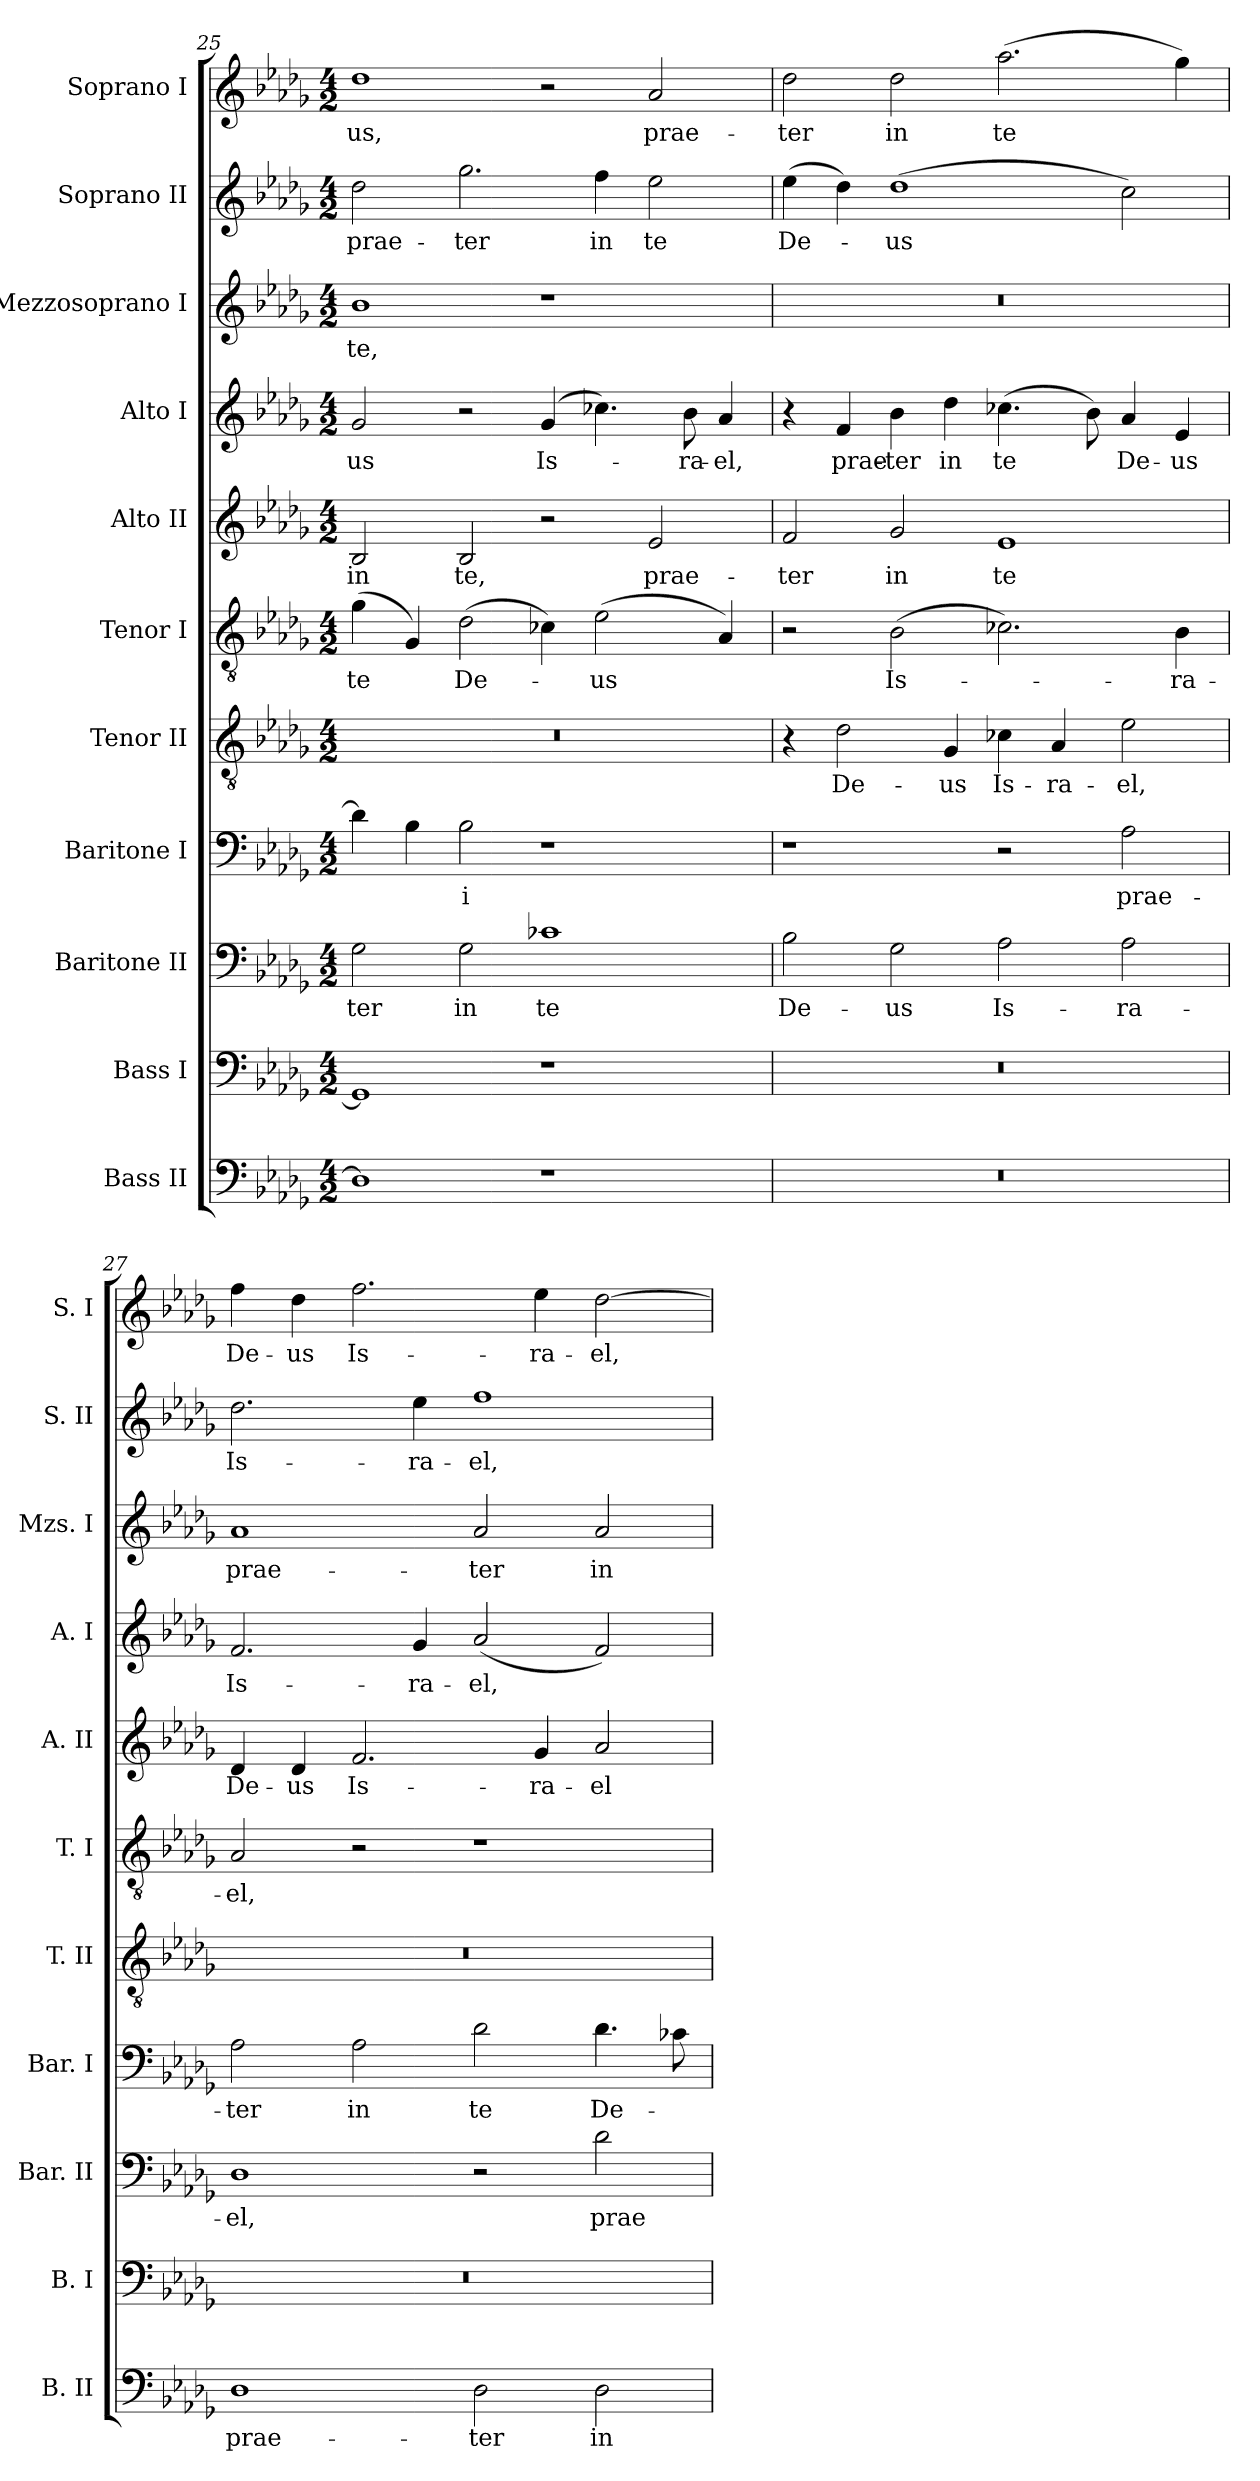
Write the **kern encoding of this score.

**kern	**text	**kern	**kern	**text	**kern	**text	**kern	**text	**kern	**text	**kern	**text	**kern	**text	**kern	**text	**kern	**text	**kern	**text
*part11	*part11	*part10	*part9	*part9	*part8	*part8	*part7	*part7	*part6	*part6	*part5	*part5	*part4	*part4	*part3	*part3	*part2	*part2	*part1	*part1
*staff11	*staff11	*staff10	*staff9	*staff9	*staff8	*staff8	*staff7	*staff7	*staff6	*staff6	*staff5	*staff5	*staff4	*staff4	*staff3	*staff3	*staff2	*staff2	*staff1	*staff1
*I"Bass II	*	*I"Bass I	*I"Baritone II	*	*I"Baritone I	*	*I"Tenor II	*	*I"Tenor I	*	*I"Alto II	*	*I"Alto I	*	*I"Mezzosoprano I	*	*I"Soprano II	*	*I"Soprano I	*
*I'B. II	*	*I'B. I	*I'Bar. II	*	*I'Bar. I	*	*I'T. II	*	*I'T. I	*	*I'A. II	*	*I'A. I	*	*I'Mzs. I	*	*I'S. II	*	*I'S. I	*
!!LO:PB:g=z
*clefF4	*	*clefF4	*clefF4	*	*clefF4	*	*clefGv2	*	*clefGv2	*	*clefG2	*	*clefG2	*	*clefG2	*	*clefG2	*	*clefG2	*
*k[b-e-a-d-g-]	*	*k[b-e-a-d-g-]	*k[b-e-a-d-g-]	*	*k[b-e-a-d-g-]	*	*k[b-e-a-d-g-]	*	*k[b-e-a-d-g-]	*	*k[b-e-a-d-g-]	*	*k[b-e-a-d-g-]	*	*k[b-e-a-d-g-]	*	*k[b-e-a-d-g-]	*	*k[b-e-a-d-g-]	*
*D-:	*	*D-:	*D-:	*	*D-:	*	*D-:	*	*D-:	*	*D-:	*	*D-:	*	*D-:	*	*D-:	*	*D-:	*
*M4/2	*	*M4/2	*M4/2	*	*M4/2	*	*M4/2	*	*M4/2	*	*M4/2	*	*M4/2	*	*M4/2	*	*M4/2	*	*M4/2	*
=25	=25	=25	=25	=25	=25	=25	=25	=25	=25	=25	=25	=25	=25	=25	=25	=25	=25	=25	=25	=25
1D-]	.	1GG-]	2G-\	-ter	4d-\]	.	0r	.	(4g-\	te	2B-/	in	2g-/	-us	1b-	te,	2dd-\	prae-	1dd-	-us,
.	.	.	.	.	4B-\	.	.	.	4G-/)	.	.	.	.	.	.	.	.	.	.	.
.	.	.	2G-\	in	2B-\	i	.	.	(2d-\	De-	2B-/	te,	2r	.	.	.	2.gg-\	-ter	.	.
1r	.	1r	1c-X	te	1r	.	.	.	4c-X\)	.	2r	.	(4g-/	Is-	1r	.	.	.	2r	.
.	.	.	.	.	.	.	.	.	(2e-\	-us	.	.	4.cc-X\)	.	.	.	4ff\	in	.	.
.	.	.	.	.	.	.	.	.	.	.	2e-/	prae-	.	.	.	.	2ee-\	te	2a-/	prae-
.	.	.	.	.	.	.	.	.	.	.	.	.	8b-\	-ra-	.	.	.	.	.	.
.	.	.	.	.	.	.	.	.	4A-/)	.	.	.	4a-/	-el,	.	.	.	.	.	.
=26	=26	=26	=26	=26	=26	=26	=26	=26	=26	=26	=26	=26	=26	=26	=26	=26	=26	=26	=26	=26
0r	.	0r	2B-\	De-	1r	.	4r	.	2r	.	2f/	-ter	4r	.	0r	.	(4ee-\	De-	2dd-\	-ter
.	.	.	.	.	.	.	2d-\	De-	.	.	.	.	4f/	prae-	.	.	4dd-\)	.	.	.
.	.	.	2G-\	-us	.	.	.	.	(2B-\	Is-	2g-/	in	4b-\	-ter	.	.	(1dd-	-us	2dd-\	in
.	.	.	.	.	.	.	4G-/	-us	.	.	.	.	4dd-\	in	.	.	.	.	.	.
.	.	.	2A-\	Is-	2r	.	4c-X\	Is-	2.c-X\)	.	1e-	te	(4.cc-X\	te	.	.	.	.	(2.aa-\	te
.	.	.	.	.	.	.	4A-/	-ra-	.	.	.	.	.	.	.	.	.	.	.	.
.	.	.	.	.	.	.	.	.	.	.	.	.	8b-\)	.	.	.	.	.	.	.
.	.	.	2A-\	-ra-	2A-\	prae-	2e-\	-el,	.	.	.	.	4a-/	De-	.	.	2cc\)	.	.	.
.	.	.	.	.	.	.	.	.	4B-\	-ra-	.	.	4e-/	-us	.	.	.	.	4gg-\)	.
!!LO:PB:g=z
=27	=27	=27	=27	=27	=27	=27	=27	=27	=27	=27	=27	=27	=27	=27	=27	=27	=27	=27	=27	=27
1D-	prae-	0r	1D-	-el,	2A-\	-ter	0r	.	2A-/	-el,	4d-/	De-	2.f/	Is-	1a-	prae-	2.dd-\	Is-	4ff\	De-
.	.	.	.	.	.	.	.	.	.	.	4d-/	-us	.	.	.	.	.	.	4dd-\	-us
.	.	.	.	.	2A-\	in	.	.	2r	.	2.f/	Is-	.	.	.	.	.	.	2.ff\	Is-
.	.	.	.	.	.	.	.	.	.	.	.	.	4g-/	-ra-	.	.	4ee-\	-ra-	.	.
2D-\	-ter	.	2r	.	2d-\	te	.	.	1r	.	.	.	(2a-/	-el,	2a-/	-ter	1ff	-el,	.	.
.	.	.	.	.	.	.	.	.	.	.	4g-/	-ra-	.	.	.	.	.	.	4ee-\	-ra-
2D-\	in	.	2d-\	prae-	4.d-\	De-	.	.	.	.	2a-/	-el	2f/)	.	2a-/	in	.	.	[2dd-\	-el,
.	.	.	.	.	8c-X\	.	.	.	.	.	.	.	.	.	.	.	.	.	.	.
=	=	=	=	=	=	=	=	=	=	=	=	=	=	=	=	=	=	=	=	=
*-	*-	*-	*-	*-	*-	*-	*-	*-	*-	*-	*-	*-	*-	*-	*-	*-	*-	*-	*-	*-
